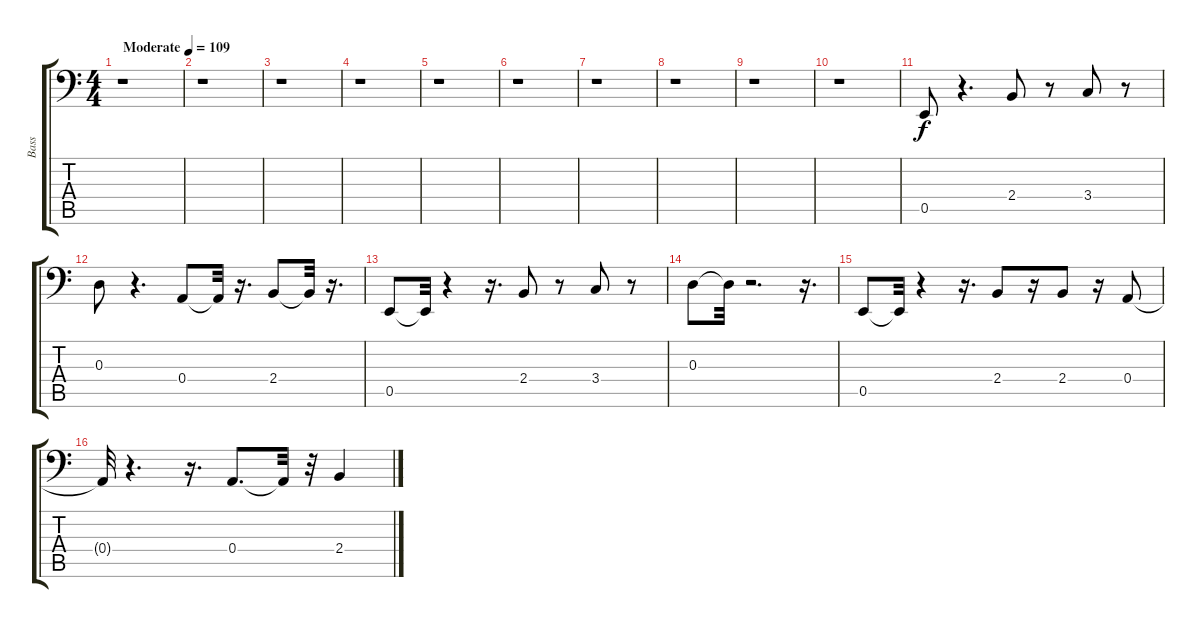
\track ("Bass" "Bass") {instrument electricbassfinger}
\staff {score tabs}
\tuning (C3 G2 D2 A1 E1 B0) {hide}
\ts (4 4)
\tempo (109 "Moderate")
\clef f4
\ks c
r.1{dy f instrument electricbassfinger} |
r.1 |
r.1 |
r.1 |
r.1 |
r.1 |
r.1 |
r.1 |
r.1 |
r.1 |
0.5.8{balance 8} r.4{d} 2.4.8 r.8 3.4.8 r.8 |
0.3.8 r.4{d} 0.4.8 0.4{t}.32 r.16{d} 2.4.8 2.4{t}.32 r.16{d} |
0.5.8 0.5{t}.32 r.4 r.16{d} 2.4.8 r.8 3.4.8 r.8 |
0.3.8 0.3{t}.32 r.2{d} r.16{d} |
0.5.8 0.5{t}.32 r.4 r.16{d} 2.4.8 r.16 2.4.8 r.16 0.4.8 |
0.4{t}.32 r.4{d} r.16{d} 0.4.8{d} 0.4{t}.32 r.32 2.4.4
